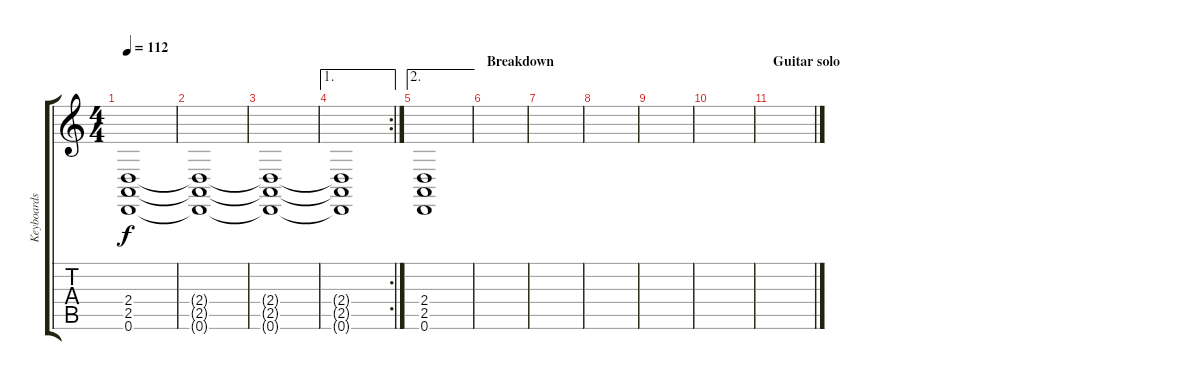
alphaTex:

\track ("Keyboards" "Keyboards") {instrument choiraahs}
\staff {score tabs}
\tuning (D4 A3 F3 C3 G2 D2) {hide}
\ts (4 4)
\tempo 112
\clef g2
\ks c
(2.4 2.5 0.6).1{dy f} |
(2.4{t} 2.5{t} 0.6{t}).1 |
(2.4{t} 2.5{t} 0.6{t}).1 |
\ae 1
\rc 2
(2.4{t} 2.5{t} 0.6{t}).1 |
\ae 2
(2.4 2.5 0.6).1 |
\section ("" "Breakdown")
|
|
|
|
|
\section ("" "Guitar solo")
